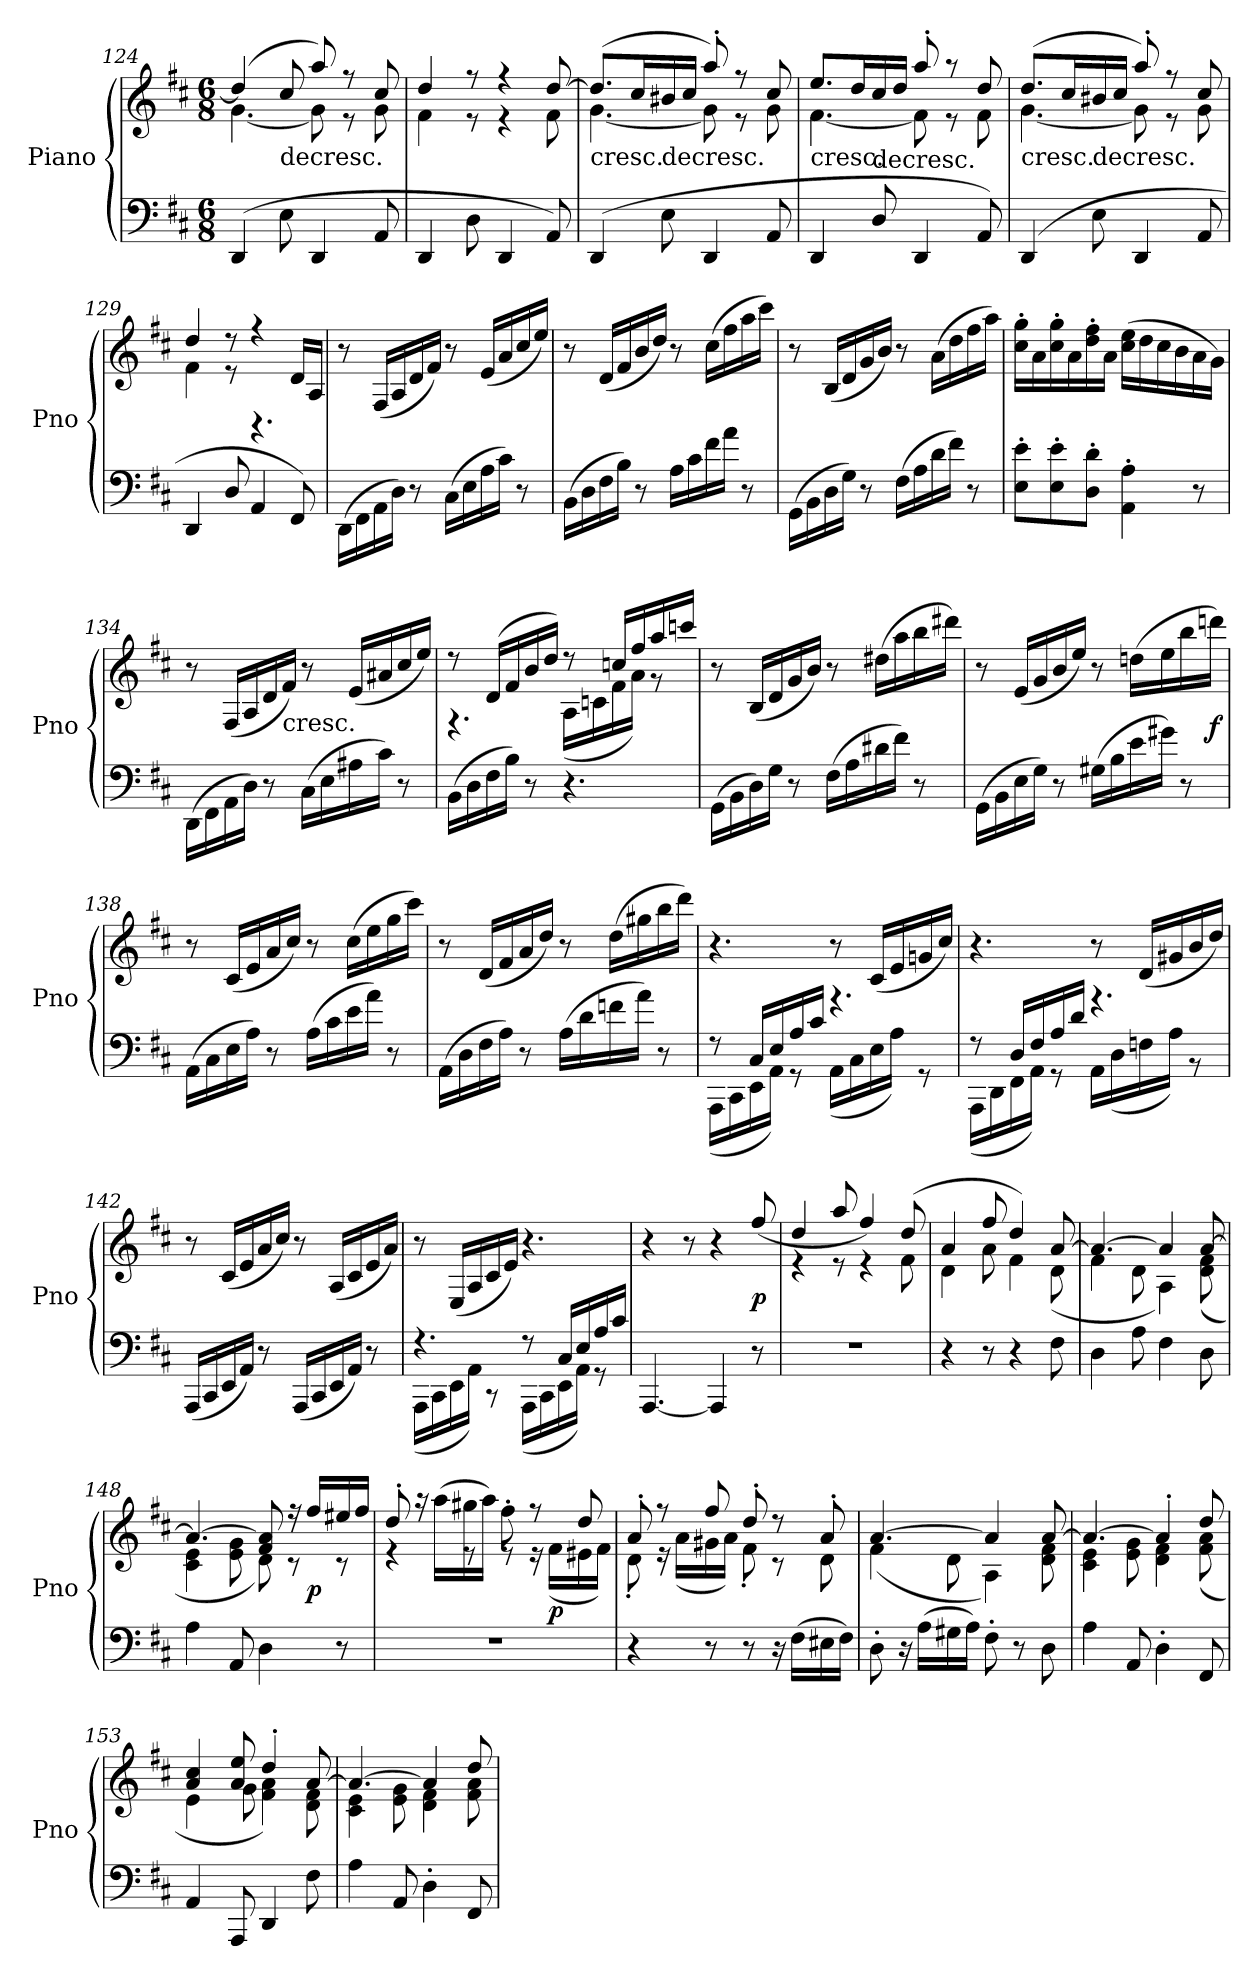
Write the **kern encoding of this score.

**kern	**kern	**dynam
*part1	*part1	*part1
*staff2	*staff1	*staff1/2
*I"Piano	*	*
*I'Pno	*	*
*clefF4	*clefG2	*
*k[f#c#]	*k[f#c#]	*
*D:	*D:	*
*M6/8	*M6/8	*
=124	=124	=124
*	*^	*
(4DD/	(4dd/]	[4.g\	.
!	!LO:TX:c:t=decresc.	!	!
8E\	8cc#/	.	.
4DD/	8aa/)	8g\]	.
.	8r	8r	.
8AA/	8cc#/	8g\	.
=125	=125	=125	=125
4DD/	4dd/	4f#\	.
8D\	8r	8r	.
4DD/	4r	4r	.
8AA/)	[8dd/	8f#\	.
=126	=126	=126	=126
!	!LO:TX:c:t=cresc.	!	!
(4DD/	(8.dd/L]	[4.g\	.
.	16cc#/L	.	.
!	!LO:TX:c:t=decresc.	!	!
8E\	16b#X/	.	.
.	16cc#/JJ	.	.
4DD/	8aa'/)	8g\]	.
.	8r	8r	.
8AA/	8cc#/	8g\	.
=127	=127	=127	=127
!	!LO:TX:c:t=cresc.	!	!
4DD/	8.ee/L	[4.f#\	.
.	16dd/L	.	.
!	!LO:TX:c:t=decresc.	!	!
8D/	16cc#/	.	.
.	16dd/JJ	.	.
4DD/	8aa'/	8f#\]	.
.	8r	8r	.
8AA/)	8dd/	8f#\	.
=128	=128	=128	=128
!	!LO:TX:c:t=cresc.	!	!
(4DD/	(8.dd/L	[4.g\	.
.	16cc#/L	.	.
!	!LO:TX:c:t=decresc.	!	!
8E\	16b#X/	.	.
.	16cc#/JJ	.	.
4DD/	8aa'/)	8g\]	.
.	8r	8r	.
8AA/	8cc#/	8g\	.
=129	=129	=129	=129
4DD/	4dd/	4f#\	.
8D/	8r	8r	.
4AA/	4r	4.r	.
8FF#/)	16d/LL	.	.
.	16A/JJ	.	.
*	*v	*v	*
=130	=130	=130
(16DD\LL	8r	.
16FF#\	.	.
16AA\	(16F#/LL	.
16D\JJ)	16A/	.
8r	16d/	.
.	16f#/JJ)	.
(16C#\LL	8r	.
16E\	.	.
16A\	(16e/LL	.
16c#\JJ)	16a/	.
8r	16cc#/	.
.	16ee/JJ)	.
=131	=131	=131
(16BB\LL	8r	.
16D\	.	.
16F#\	(16d/LL	.
16B\JJ)	16f#/	.
8r	16b/	.
.	16dd/JJ)	.
16A\LL	8r	.
16c#\	.	.
16f#\	(16cc#\LL	.
16a\JJ	16ff#\	.
8r	16aa\	.
.	16ccc#\JJ)	.
=132	=132	=132
(16GG\LL	8r	.
16BB\	.	.
16D\	(16B/LL	.
16G\JJ)	16d/	.
8r	16g/	.
.	16b/JJ)	.
(16F#\LL	8r	.
16A\	.	.
16d\	(16a\LL	.
16f#\JJ)	16dd\	.
8r	16ff#\	.
.	16aa\JJ)	.
=133	=133	=133
8E'\ 8e'\L	16cc#'\ 16gg'\LL	.
.	16a\	.
8E'\ 8e'\	16cc#'\ 16gg'\	.
.	16a\	.
8D'\ 8d'\J	16dd'\ 16ff#'\	.
.	16a\JJ	.
4AA'\ 4A'\	(16cc#\ 16ee\LL	.
.	16dd\	.
.	16cc#\	.
.	16b\	.
8r	16a\	.
.	16g\JJ)	.
=134	=134	=134
(16DD\LL	8r	.
16FF#\	.	.
16AA\	(16F#/LL	.
16D\JJ)	16A/	.
8r	16d/	.
!	!LO:TX:c:t=cresc.	!
.	16f#/JJ)	.
(16C#\LL	8r	.
16E\	.	.
16A#X\	(16e/LL	.
16c#\JJ)	16a#X/	.
8r	16cc#/	.
.	16ee/JJ)	.
=135	=135	=135
*	*^	*
(16BB\LL	8r	4.r	.
16D\	.	.	.
16F#\	(16d/LL	.	.
16B\JJ)	16f#/	.	.
8r	16b/	.	.
.	16dd/JJ)	.	.
4.r	8r	(16A\LL	.
.	.	16cn\	.
.	16ccn/LL	16f#\	.
.	16ff#/	16a\JJ)	.
.	16aa/	8r	.
.	16cccn/JJ	.	.
*	*v	*v	*
=136	=136	=136
(16GG\LL	8r	.
16BB\	.	.
16D\)	(16B/LL	.
16G\JJ	16d/	.
8r	16g/	.
.	16b/JJ)	.
(16F#\LL	8r	.
16A\	.	.
16d#X\	(16dd#X\LL	.
16f#\JJ)	16aa\	.
8r	16bb\	.
.	16ddd#X\JJ)	.
=137	=137	=137
(16GG\LL	8r	.
16BB\	.	.
16E\	(16e/LL	.
16G\JJ)	16g/	.
8r	16b/	.
.	16ee/JJ)	.
(16G#X\LL	8r	.
16B\	.	.
16e\	(16ddn\LL	.
16g#X\JJ)	16ee\	.
8r	16bb\	.
.	16dddn\JJ)	f
=138	=138	=138
(16AA\LL	8r	.
16C#\	.	.
16E\	(16c#/LL	.
16A\JJ)	16e/	.
8r	16a/	.
.	16cc#/JJ)	.
(16A\LL	8r	.
16c#\	.	.
16e\	(16cc#\LL	.
16a\JJ)	16ee\	.
8r	16gg\	.
.	16ccc#\JJ)	.
=139	=139	=139
(16AA\LL	8r	.
16D\	.	.
16F#\	(16d/LL	.
16A\JJ)	16f#/	.
8r	16a/	.
.	16dd/JJ)	.
(16A\LL	8r	.
16d\	.	.
16fn\	(16dd\LL	.
16a\JJ)	16gg#X\	.
8r	16bb\	.
.	16ddd\JJ)	.
=140	=140	=140
*^	*	*
8r	(16AAA\LL	4.r	.
.	16CC#\	.	.
16C#/LL	16EE\	.	.
16E/	16AA\JJ)	.	.
16A/	8r	.	.
16c#/JJ	.	.	.
4.r	(16AA\LL	8r	.
.	16C#\	.	.
.	16E\	(16c#/LL	.
.	16A\JJ)	16e/	.
.	8r	16gn/	.
.	.	16cc#/JJ)	.
=141	=141	=141	=141
8r	(16AAA\LL	4.r	.
.	16DD\	.	.
16D/LL	16FF#\	.	.
16F#/	16AA\JJ)	.	.
16A/	8r	.	.
16d/JJ	.	.	.
4.r	16AA\LL	8r	.
.	(16D\	.	.
.	16Fn\	(16d/LL	.
.	16A\JJ)	16g#X/	.
.	8r	16b/	.
.	.	16dd/JJ)	.
*v	*v	*	*
=142	=142	=142
(16AAA/LL	8r	.
16CC#/	.	.
16EE/	(16c#/LL	.
16AA/JJ)	16e/	.
8r	16a/	.
.	16cc#/JJ)	.
(16AAA/LL	8r	.
16CC#/	.	.
16EE/	(16A/LL	.
16AA/JJ)	16c#/	.
8r	16e/	.
.	16a/JJ)	.
=143	=143	=143
*^	*	*
4.r	(16AAA\LL	8r	.
.	16CC#\	.	.
.	16EE\	(16E/LL	.
.	16AA\JJ)	16A/	.
.	8r	16c#/	.
.	.	16e/JJ)	.
8r	(16AAA\LL	4.r	.
.	16CC#\	.	.
16C#/LL	16EE\	.	.
16E/	16AA\JJ)	.	.
16A/	8r	.	.
16c#/JJ	.	.	.
*v	*v	*	*
=144	=144	=144
[4.AAA/	4r	.
.	8r	.
4AAA/]	4r	.
8r	(8ff#/	p
=145	=145	=145
*	*^	*
2.r	4dd/	4r	.
.	8aa/	8r	.
.	4ff#/)	4r	.
.	(8dd/	8f#\	.
=146	=146	=146	=146
4r	4a/	4d\	.
8r	8ff#/	8a\	.
4r	4dd/)	4f#\	.
8F#\	[8a/	(8d\	.
=147	=147	=147	=147
4D\	4.a/_	4f#\	.
8A\	.	8d\	.
4F#\	4a/]	4A\)	.
8D\	[8a/	(8d\ 8f#\	.
=148	=148	=148	=148
4A\	4.a/_	4c#\ 4e\	.
8AA/	.	8e\ 8g\	.
4D\	8f#/ 8a]/	8d\)	.
.	16r	8r	.
.	16ff#/LL	.	p
8r	16ee#X/	8r	.
.	16ff#/JJ	.	.
=149	=149	=149	=149
2.r	8dd'/	4r	.
.	16r	.	.
.	(16aa\LL	.	.
.	16gg#X\	8r	.
.	16aa\JJ)	.	.
.	8ff#'\	8r	.
.	8r	16r	.
.	.	(16f#\LL	p
.	8dd/	16e#X\	.
.	.	16f#\JJ)	.
=150	=150	=150	=150
4r	8a'/	8d'\	.
.	8r	16r	.
.	.	(16a\LL	.
8r	8ff#/	16g#X\	.
.	.	16a\JJ)	.
8r	8dd'/	8f#'\	.
16r	8r	8r	.
(16F#\LL	.	.	.
16E#X\	8a'/	8d\	.
16F#\JJ)	.	.	.
=151	=151	=151	=151
8D'\	[4.a/	(4f#\	.
16r	.	.	.
(16A\LL	.	.	.
16G#X\	.	8d\	.
16A\JJ)	.	.	.
8F#'\	4a/]	4A\)	.
8r	.	.	.
8D\	[8a/	8d\ 8f#\	.
=152	=152	=152	=152
4A\	4.a/_	4c#\ 4e\	.
8AA/	.	8e\ 8g\	.
4D'\	4a'/]	4d\ 4f#\	.
8FF#/	8dd/	(8f#\ 8a\	.
=153	=153	=153	=153
4AA/	4a/ 4cc#/	4e\	.
8AAA/	8a/ 8ee/	8g\	.
4DD/	4dd'/	4f#\ 4a\)	.
8F#\	[8a/	8d\ 8f#\	.
=154	=154	=154	=154
4A\	4.a/_	4c#\ 4e\	.
8AA/	.	8e\ 8g\	.
4D'\	4a/]	4d\ 4f#\	.
8FF#/	8dd/	8f#\ 8a\	.
*	*v	*v	*
=	=	=
*-	*-	*-
